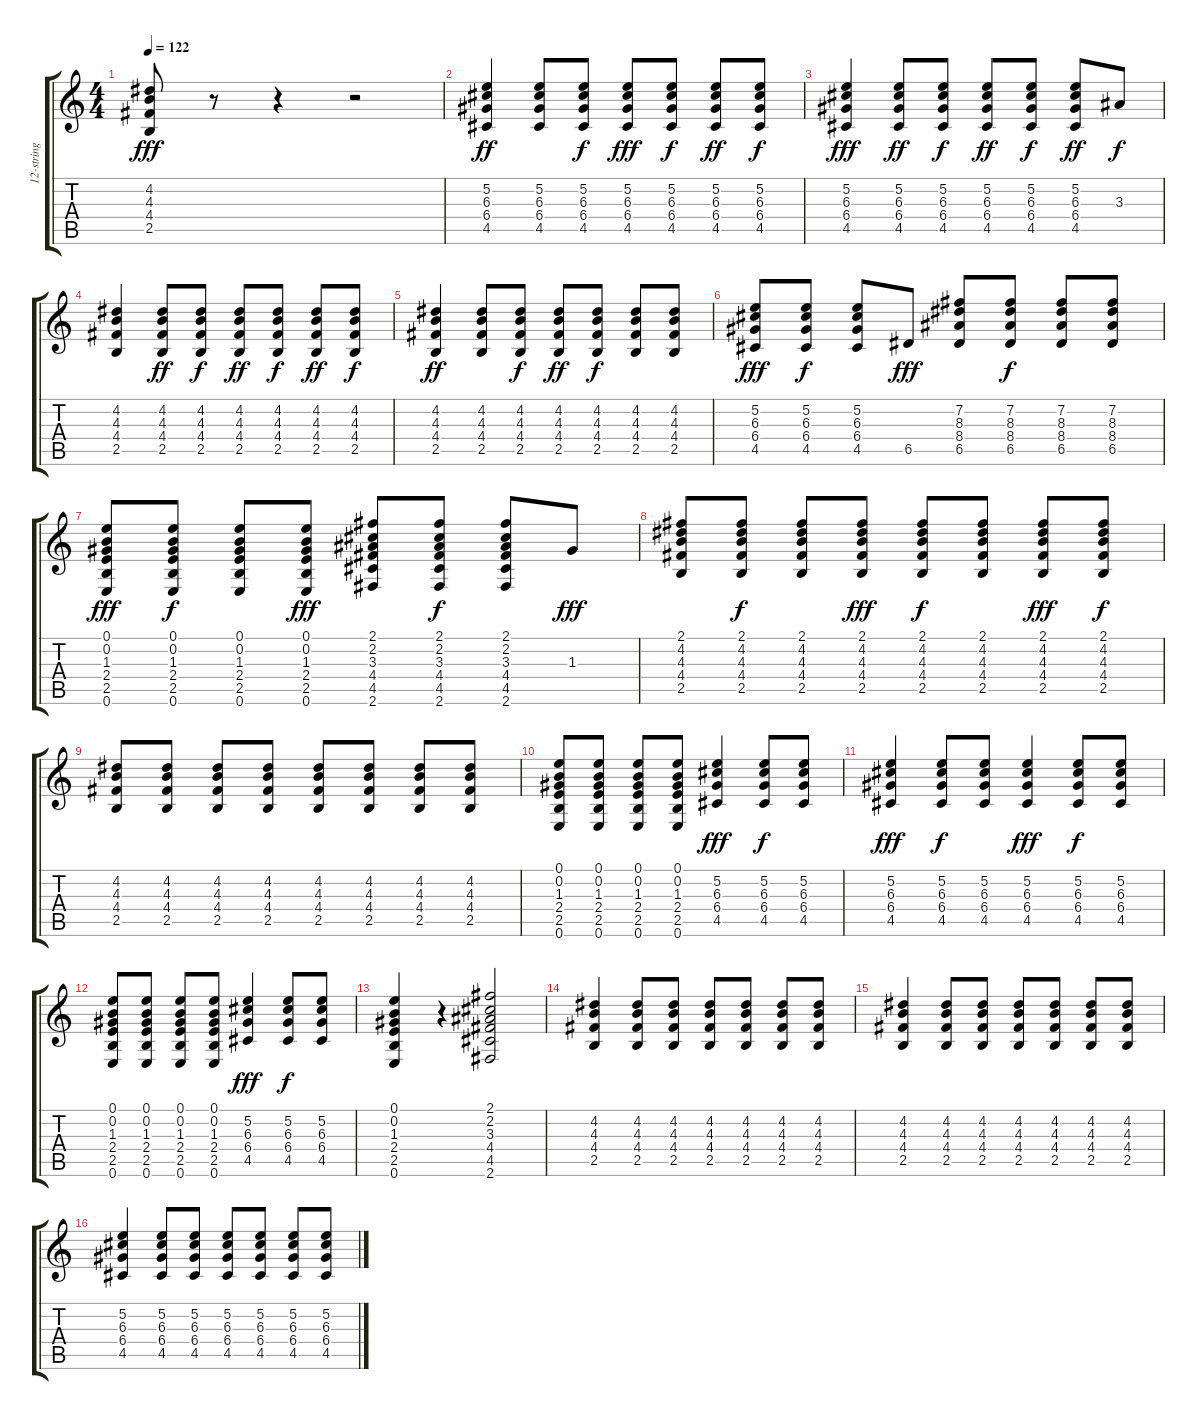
\track ("12-string" "12-string") {instrument acousticguitarsteel}
\staff {score tabs}
\tuning (E4 B3 G3 D3 A2 E2) {hide}
\ts (4 4)
\tempo 122
\clef g2
\ks c
(4.2 4.3 4.4 2.5).8{dy fff} r.8 r.4 r.2 |
(5.2 6.3 6.4 4.5).4{dy ff} (5.2 6.3 6.4 4.5).8 (5.2 6.3 6.4 4.5).8{dy f} (5.2 6.3 6.4 4.5).8{dy fff} (5.2 6.3 6.4 4.5).8{dy f} (5.2 6.3 6.4 4.5).8{dy ff} (5.2 6.3 6.4 4.5).8{dy f} |
(5.2 6.3 6.4 4.5).4{dy fff} (5.2 6.3 6.4 4.5).8{dy ff} (5.2 6.3 6.4 4.5).8{dy f} (5.2 6.3 6.4 4.5).8{dy ff} (5.2 6.3 6.4 4.5).8{dy f} (5.2 6.3 6.4 4.5).8{dy ff} 3.3.8{dy f} |
(4.2 4.3 4.4 2.5).4 (4.2 4.3 4.4 2.5).8{dy ff} (4.2 4.3 4.4 2.5).8{dy f} (4.2 4.3 4.4 2.5).8{dy ff} (4.2 4.3 4.4 2.5).8{dy f} (4.2 4.3 4.4 2.5).8{dy ff} (4.2 4.3 4.4 2.5).8{dy f} |
(4.2 4.3 4.4 2.5).4{dy ff} (4.2 4.3 4.4 2.5).8 (4.2 4.3 4.4 2.5).8{dy f} (4.2 4.3 4.4 2.5).8{dy ff} (4.2 4.3 4.4 2.5).8{dy f} (4.2 4.3 4.4 2.5).8 (4.2 4.3 4.4 2.5).8 |
(5.2 6.3 6.4 4.5).8{dy fff} (5.2 6.3 6.4 4.5).8{dy f} (5.2 6.3 6.4 4.5).8 6.5.8{dy fff} (7.2 8.3 8.4 6.5).8 (7.2 8.3 8.4 6.5).8{dy f} (7.2 8.3 8.4 6.5).8 (7.2 8.3 8.4 6.5).8 |
(0.1 0.2 1.3 2.4 2.5 0.6).8{dy fff} (0.1 0.2 1.3 2.4 2.5 0.6).8{dy f} (0.1 0.2 1.3 2.4 2.5 0.6).8 (0.1 0.2 1.3 2.4 2.5 0.6).8{dy fff} (2.1 2.2 3.3 4.4 4.5 2.6).8 (2.1 2.2 3.3 4.4 4.5 2.6).8{dy f} (2.1 2.2 3.3 4.4 4.5 2.6).8 1.3.8{dy fff} |
(2.1 4.2 4.3 4.4 2.5).8 (2.1 4.2 4.3 4.4 2.5).8{dy f} (2.1 4.2 4.3 4.4 2.5).8 (2.1 4.2 4.3 4.4 2.5).8{dy fff} (2.1 4.2 4.3 4.4 2.5).8{dy f} (2.1 4.2 4.3 4.4 2.5).8 (2.1 4.2 4.3 4.4 2.5).8{dy fff} (2.1 4.2 4.3 4.4 2.5).8{dy f} |
(4.2 4.3 4.4 2.5).8 (4.2 4.3 4.4 2.5).8 (4.2 4.3 4.4 2.5).8 (4.2 4.3 4.4 2.5).8 (4.2 4.3 4.4 2.5).8 (4.2 4.3 4.4 2.5).8 (4.2 4.3 4.4 2.5).8 (4.2 4.3 4.4 2.5).8 |
(0.1 0.2 1.3 2.4 2.5 0.6).8 (0.1 0.2 1.3 2.4 2.5 0.6).8 (0.1 0.2 1.3 2.4 2.5 0.6).8 (0.1 0.2 1.3 2.4 2.5 0.6).8 (5.2 6.3 6.4 4.5).4{dy fff} (5.2 6.3 6.4 4.5).8{dy f} (5.2 6.3 6.4 4.5).8 |
(5.2 6.3 6.4 4.5).4{dy fff} (5.2 6.3 6.4 4.5).8{dy f} (5.2 6.3 6.4 4.5).8 (5.2 6.3 6.4 4.5).4{dy fff} (5.2 6.3 6.4 4.5).8{dy f} (5.2 6.3 6.4 4.5).8 |
(0.1 0.2 1.3 2.4 2.5 0.6).8 (0.1 0.2 1.3 2.4 2.5 0.6).8 (0.1 0.2 1.3 2.4 2.5 0.6).8 (0.1 0.2 1.3 2.4 2.5 0.6).8 (5.2 6.3 6.4 4.5).4{dy fff} (5.2 6.3 6.4 4.5).8{dy f} (5.2 6.3 6.4 4.5).8 |
(0.1 0.2 1.3 2.4 2.5 0.6).4 r.4 (2.1 2.2 3.3 4.4 4.5 2.6).2 |
(4.2 4.3 4.4 2.5).4 (4.2 4.3 4.4 2.5).8 (4.2 4.3 4.4 2.5).8 (4.2 4.3 4.4 2.5).8 (4.2 4.3 4.4 2.5).8 (4.2 4.3 4.4 2.5).8 (4.2 4.3 4.4 2.5).8 |
(4.2 4.3 4.4 2.5).4 (4.2 4.3 4.4 2.5).8 (4.2 4.3 4.4 2.5).8 (4.2 4.3 4.4 2.5).8 (4.2 4.3 4.4 2.5).8 (4.2 4.3 4.4 2.5).8 (4.2 4.3 4.4 2.5).8 |
(5.2 6.3 6.4 4.5).4 (5.2 6.3 6.4 4.5).8 (5.2 6.3 6.4 4.5).8 (5.2 6.3 6.4 4.5).8 (5.2 6.3 6.4 4.5).8 (5.2 6.3 6.4 4.5).8 (5.2 6.3 6.4 4.5).8
